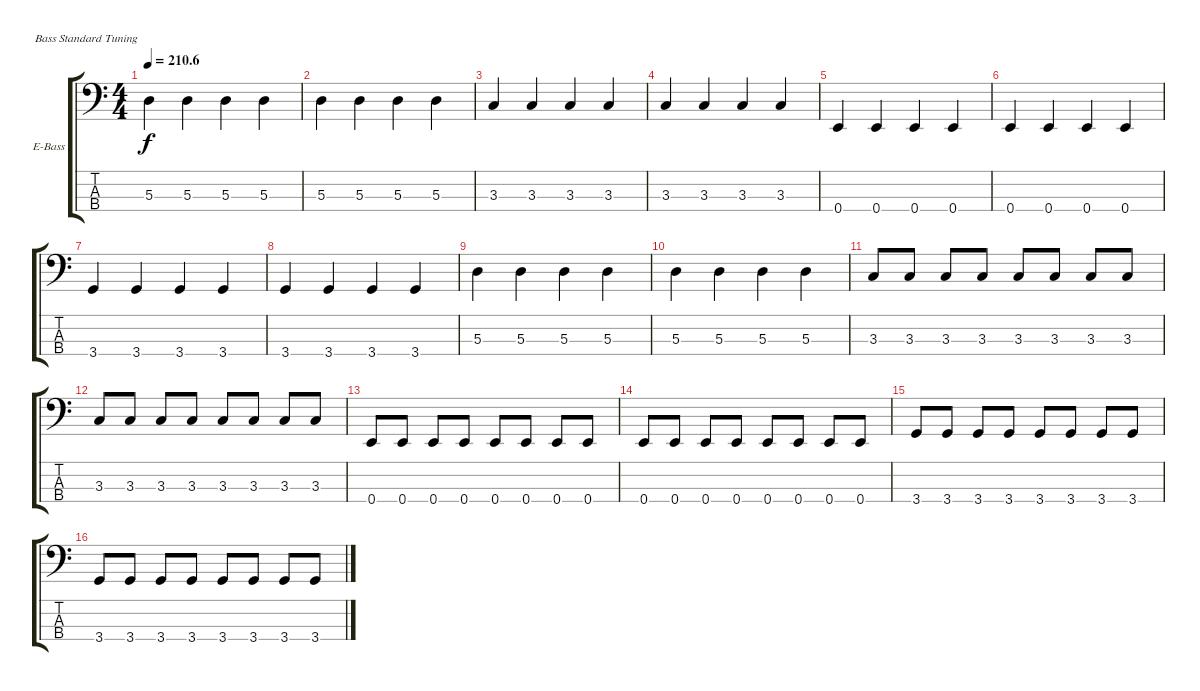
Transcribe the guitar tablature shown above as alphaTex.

\defaultSystemsLayout 4
\bracketExtendMode groupsimilarinstruments
\firstSystemTrackNameOrientation horizontal
\otherSystemsTrackNameOrientation horizontal
\track ("Electric Bass" "E-Bass") {instrument electricbassfinger}
\staff {score tabs}
\tuning (G2 D2 A1 E1)
\ts (4 4)
\tempo
210.6
\accidentals auto
\clef f4
\ottava regular
\simile none
\ks c
5.3.4{dy f} 5.3.4 5.3.4 5.3.4 |
5.3.4 5.3.4 5.3.4 5.3.4 |
3.3.4 3.3.4 3.3.4 3.3.4 |
3.3.4 3.3.4 3.3.4 3.3.4 |
0.4.4 0.4.4 0.4.4 0.4.4 |
0.4.4 0.4.4 0.4.4 0.4.4 |
3.4.4 3.4.4 3.4.4 3.4.4 |
3.4.4 3.4.4 3.4.4 3.4.4 |
5.3.4 5.3.4 5.3.4 5.3.4 |
5.3.4 5.3.4 5.3.4 5.3.4 |
3.3.8 3.3.8 3.3.8 3.3.8 3.3.8 3.3.8 3.3.8 3.3.8 |
3.3.8 3.3.8 3.3.8 3.3.8 3.3.8 3.3.8 3.3.8 3.3.8 |
0.4.8 0.4.8 0.4.8 0.4.8 0.4.8 0.4.8 0.4.8 0.4.8 |
0.4.8 0.4.8 0.4.8 0.4.8 0.4.8 0.4.8 0.4.8 0.4.8 |
3.4.8 3.4.8 3.4.8 3.4.8 3.4.8 3.4.8 3.4.8 3.4.8 |
3.4.8 3.4.8 3.4.8 3.4.8 3.4.8 3.4.8 3.4.8 3.4.8
